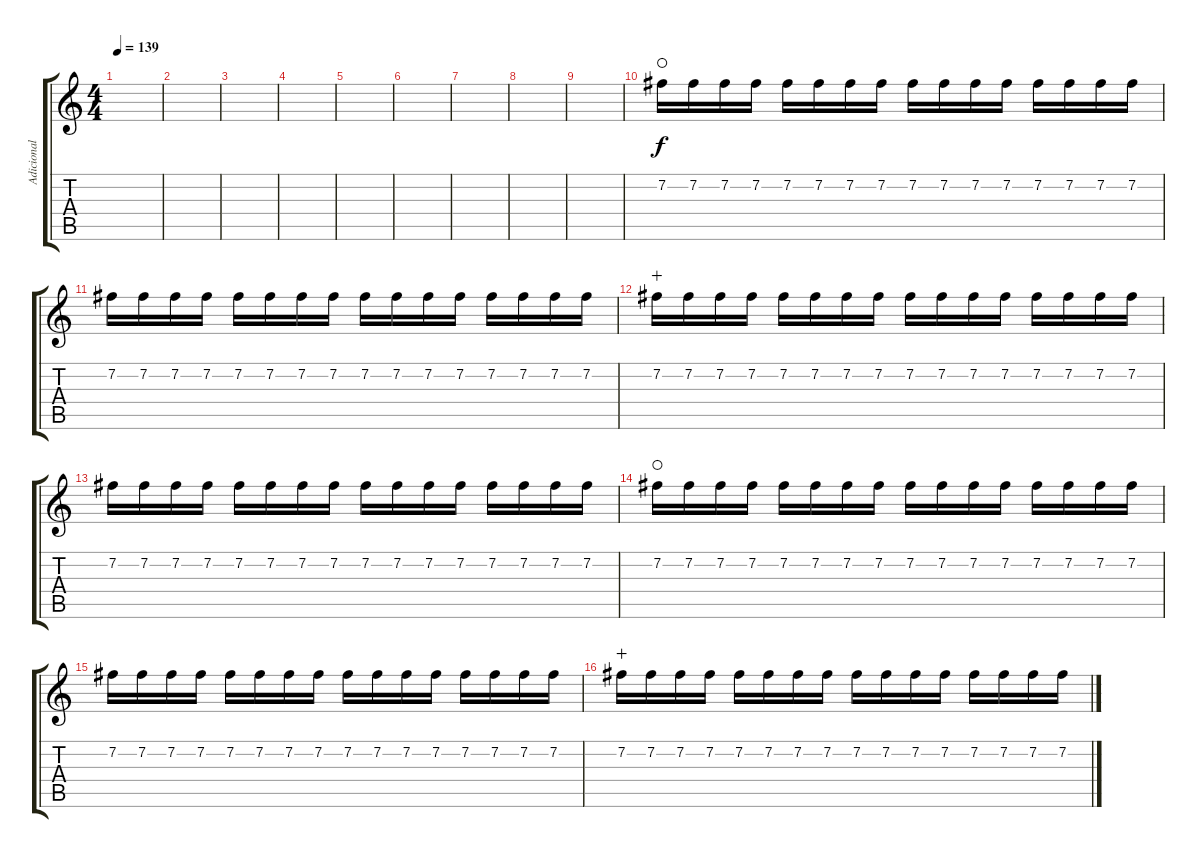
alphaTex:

\track ("Adicional" "Adicional") {instrument overdrivenguitar}
\staff {score tabs}
\tuning (E4 B3 G3 D3 A2 E2) {hide}
\ts (4 4)
\tempo 139
\clef g2
\ks c
|
|
|
|
|
|
|
|
|
7.2.16{waho} 7.2.16 7.2.16 7.2.16 7.2.16 7.2.16 7.2.16 7.2.16 7.2.16 7.2.16 7.2.16 7.2.16 7.2.16 7.2.16 7.2.16 7.2.16 |
7.2.16 7.2.16 7.2.16 7.2.16 7.2.16 7.2.16 7.2.16 7.2.16 7.2.16 7.2.16 7.2.16 7.2.16 7.2.16 7.2.16 7.2.16 7.2.16 |
7.2.16{wahc} 7.2.16 7.2.16 7.2.16 7.2.16 7.2.16 7.2.16 7.2.16 7.2.16 7.2.16 7.2.16 7.2.16 7.2.16 7.2.16 7.2.16 7.2.16 |
7.2.16 7.2.16 7.2.16 7.2.16 7.2.16 7.2.16 7.2.16 7.2.16 7.2.16 7.2.16 7.2.16 7.2.16 7.2.16 7.2.16 7.2.16 7.2.16 |
7.2.16{waho} 7.2.16 7.2.16 7.2.16 7.2.16 7.2.16 7.2.16 7.2.16 7.2.16 7.2.16 7.2.16 7.2.16 7.2.16 7.2.16 7.2.16 7.2.16 |
7.2.16 7.2.16 7.2.16 7.2.16 7.2.16 7.2.16 7.2.16 7.2.16 7.2.16 7.2.16 7.2.16 7.2.16 7.2.16 7.2.16 7.2.16 7.2.16 |
7.2.16{wahc} 7.2.16 7.2.16 7.2.16 7.2.16 7.2.16 7.2.16 7.2.16 7.2.16 7.2.16 7.2.16 7.2.16 7.2.16 7.2.16 7.2.16 7.2.16
